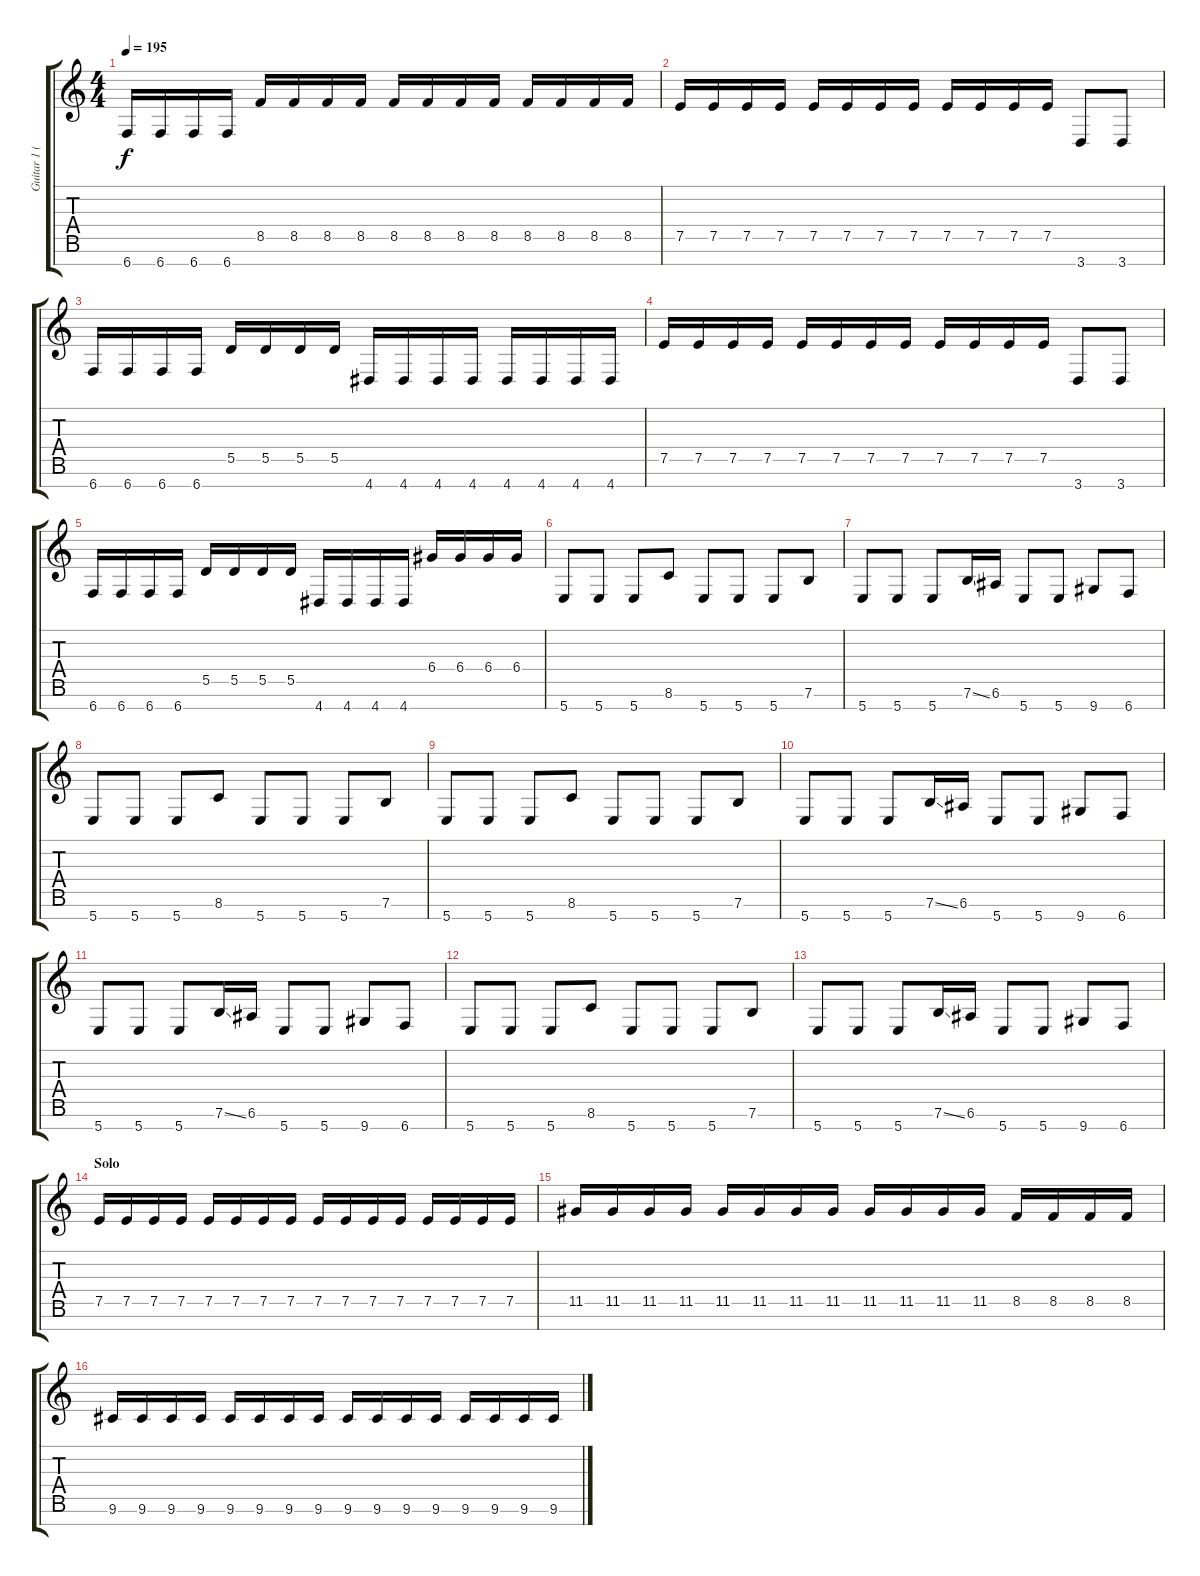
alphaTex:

\track ("Guitar 1 (7string)" "Guitar 1 (") {instrument overdrivenguitar}
\staff {score tabs}
\tuning (E4 B3 G3 D3 A2 E2 B1) {hide}
\ts (4 4)
\tempo 195
\clef g2
\ks c
6.7.16{dy f} 6.7.16 6.7.16 6.7.16 8.5.16 8.5.16 8.5.16 8.5.16 8.5.16 8.5.16 8.5.16 8.5.16 8.5.16 8.5.16 8.5.16 8.5.16 |
7.5.16 7.5.16 7.5.16 7.5.16 7.5.16 7.5.16 7.5.16 7.5.16 7.5.16 7.5.16 7.5.16 7.5.16 3.7.8 3.7.8 |
6.7.16 6.7.16 6.7.16 6.7.16 5.5.16 5.5.16 5.5.16 5.5.16 4.7.16 4.7.16 4.7.16 4.7.16 4.7.16 4.7.16 4.7.16 4.7.16 |
7.5.16 7.5.16 7.5.16 7.5.16 7.5.16 7.5.16 7.5.16 7.5.16 7.5.16 7.5.16 7.5.16 7.5.16 3.7.8 3.7.8 |
6.7.16 6.7.16 6.7.16 6.7.16 5.5.16 5.5.16 5.5.16 5.5.16 4.7.16 4.7.16 4.7.16 4.7.16 6.4.16 6.4.16 6.4.16 6.4.16 |
5.7.8 5.7.8 5.7.8 8.6.8 5.7.8 5.7.8 5.7.8 7.6.8 |
5.7.8 5.7.8 5.7.8 7.6{ss}.16 6.6.16 5.7.8 5.7.8 9.7.8 6.7.8 |
5.7.8 5.7.8 5.7.8 8.6.8 5.7.8 5.7.8 5.7.8 7.6.8 |
5.7.8 5.7.8 5.7.8 8.6.8 5.7.8 5.7.8 5.7.8 7.6.8 |
5.7.8 5.7.8 5.7.8 7.6{ss}.16 6.6.16 5.7.8 5.7.8 9.7.8 6.7.8 |
5.7.8 5.7.8 5.7.8 7.6{ss}.16 6.6.16 5.7.8 5.7.8 9.7.8 6.7.8 |
5.7.8 5.7.8 5.7.8 8.6.8 5.7.8 5.7.8 5.7.8 7.6.8 |
5.7.8 5.7.8 5.7.8 7.6{ss}.16 6.6.16 5.7.8 5.7.8 9.7.8 6.7.8 |
\section ("" "Solo")
7.5.16 7.5.16 7.5.16 7.5.16 7.5.16 7.5.16 7.5.16 7.5.16 7.5.16 7.5.16 7.5.16 7.5.16 7.5.16 7.5.16 7.5.16 7.5.16 |
11.5.16 11.5.16 11.5.16 11.5.16 11.5.16 11.5.16 11.5.16 11.5.16 11.5.16 11.5.16 11.5.16 11.5.16 8.5.16 8.5.16 8.5.16 8.5.16 |
9.6.16 9.6.16 9.6.16 9.6.16 9.6.16 9.6.16 9.6.16 9.6.16 9.6.16 9.6.16 9.6.16 9.6.16 9.6.16 9.6.16 9.6.16 9.6.16
